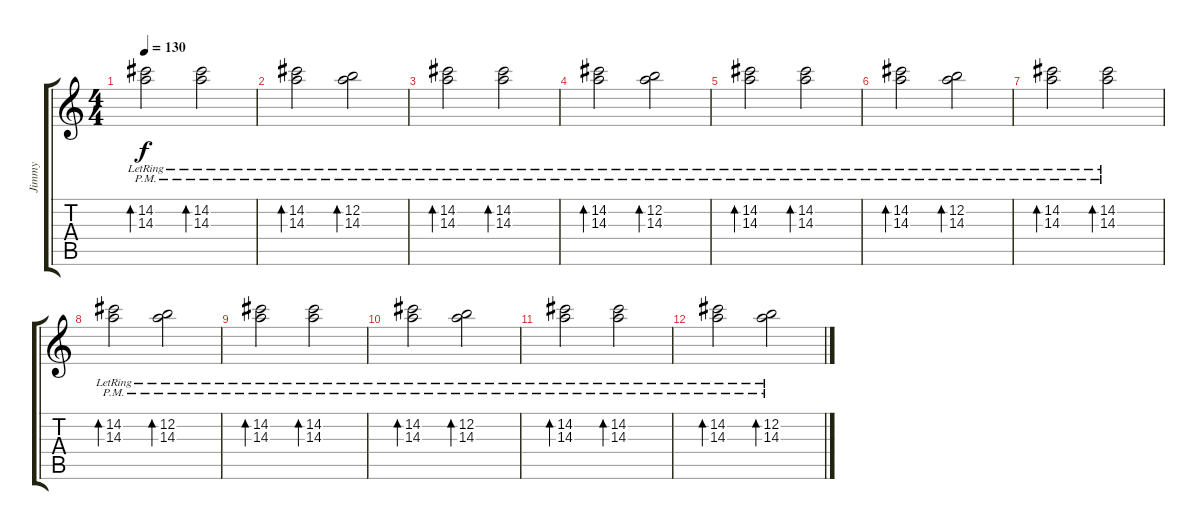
\track ("Jimmy" "Jimmy") {instrument electricguitarclean}
\staff {score tabs}
\tuning (E4 B3 G3 D3 A2 E2) {hide}
\ts (4 4)
\tempo 130
\clef g2
\ks c
(14.2{pm lr} 14.3{pm lr}).2{bd 60 dy f} (14.2{pm lr} 14.3{pm lr}).2{bd 60} |
(14.2{pm lr} 14.3{pm lr}).2{bd 60} (12.2{pm lr} 14.3{pm lr}).2{bd 60} |
(14.2{pm lr} 14.3{pm lr}).2{bd 60} (14.2{pm lr} 14.3{pm lr}).2{bd 60} |
(14.2{pm lr} 14.3{pm lr}).2{bd 60} (12.2{pm lr} 14.3{pm lr}).2{bd 60} |
(14.2{pm lr} 14.3{pm lr}).2{bd 60} (14.2{pm lr} 14.3{pm lr}).2{bd 60} |
(14.2{pm lr} 14.3{pm lr}).2{bd 60} (12.2{pm lr} 14.3{pm lr}).2{bd 60} |
(14.2{pm lr} 14.3{pm lr}).2{bd 60} (14.2{pm lr} 14.3{pm lr}).2{bd 60} |
(14.2{pm lr} 14.3{pm lr}).2{bd 60} (12.2{pm lr} 14.3{pm lr}).2{bd 60} |
(14.2{pm lr} 14.3{pm lr}).2{bd 60} (14.2{pm lr} 14.3{pm lr}).2{bd 60} |
(14.2{pm lr} 14.3{pm lr}).2{bd 60} (12.2{pm lr} 14.3{pm lr}).2{bd 60} |
(14.2{pm lr} 14.3{pm lr}).2{bd 60} (14.2{pm lr} 14.3{pm lr}).2{bd 60} |
(14.2{pm lr} 14.3{pm lr}).2{bd 60} (12.2{pm lr} 14.3{pm lr}).2{bd 60}
